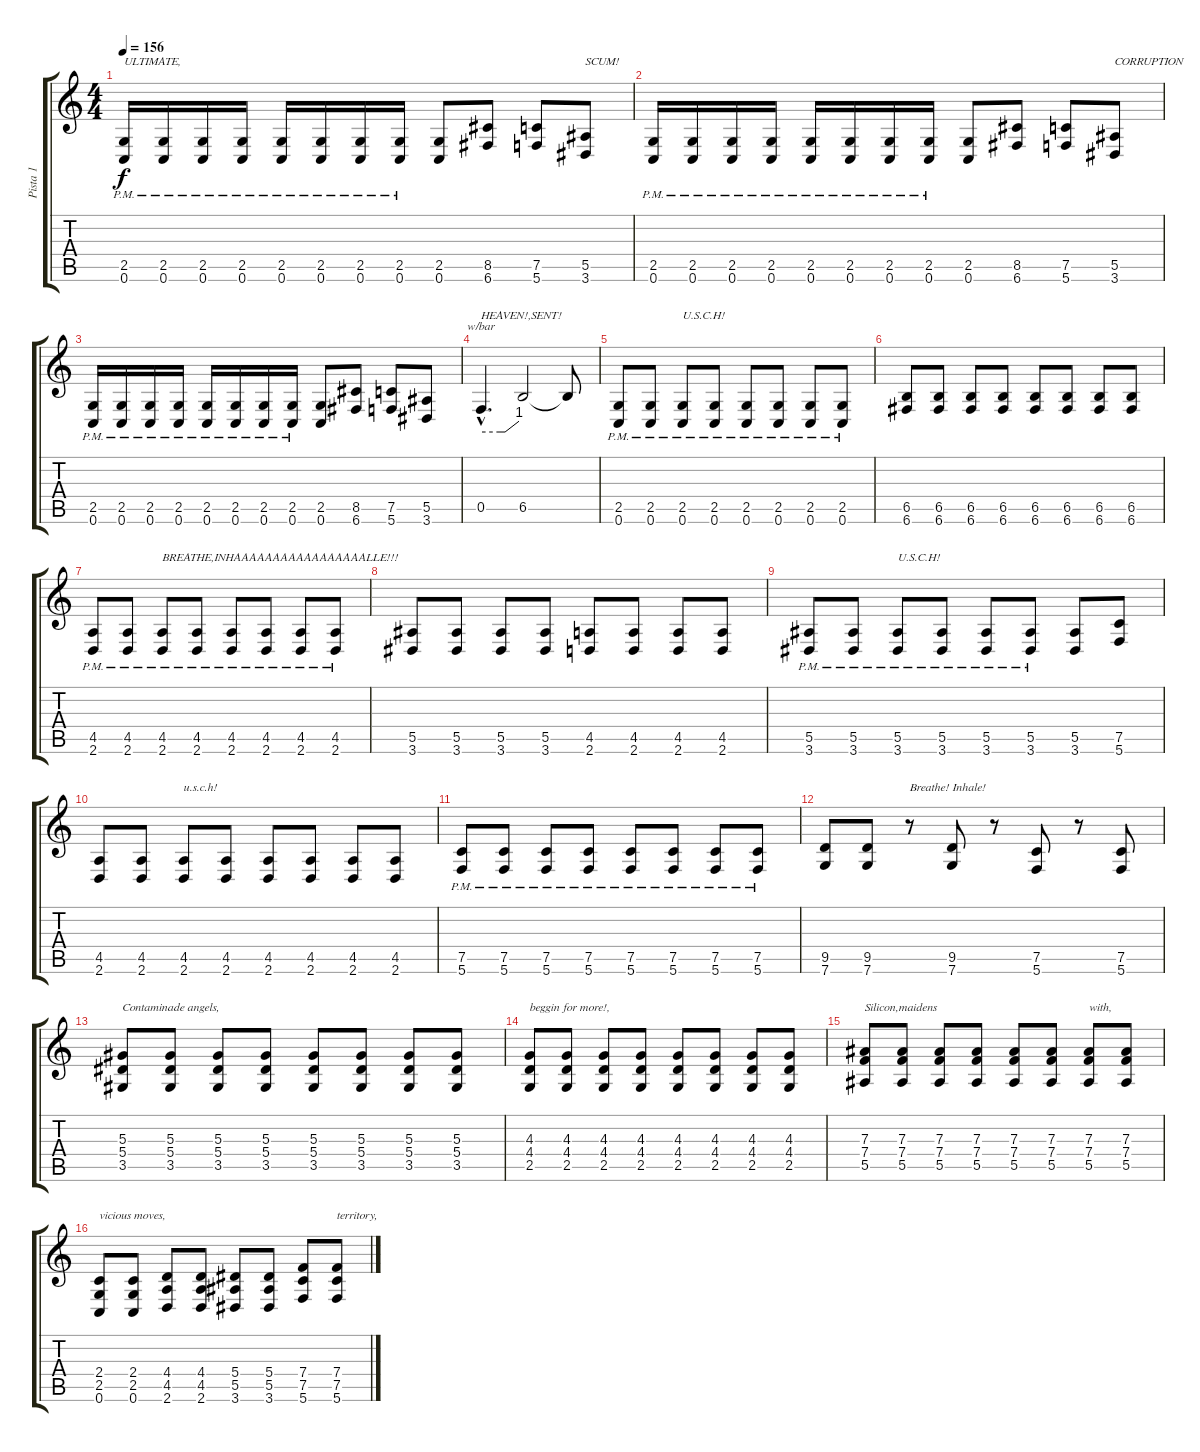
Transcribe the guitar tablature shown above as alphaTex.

\track ("Pista 1" "Pista 1") {instrument distortionguitar}
\staff {score tabs}
\tuning (C4 G3 Eb3 Bb2 F2 C2) {hide}
\ts (4 4)
\tempo 156
\clef g2
\ks c
(2.5{pm} 0.6{pm}).16{txt "ULTIMATE," dy f} (2.5{pm} 0.6{pm}).16 (2.5{pm} 0.6{pm}).16 (2.5{pm} 0.6{pm}).16 (2.5{pm} 0.6{pm}).16 (2.5{pm} 0.6{pm}).16 (2.5{pm} 0.6{pm}).16 (2.5{pm} 0.6{pm}).16 (2.5 0.6).8 (8.5 6.6).8 (7.5 5.6).8 (5.5 3.6).8{txt "SCUM!"} |
(2.5{pm} 0.6{pm}).16 (2.5{pm} 0.6{pm}).16 (2.5{pm} 0.6{pm}).16 (2.5{pm} 0.6{pm}).16 (2.5{pm} 0.6{pm}).16 (2.5{pm} 0.6{pm}).16 (2.5{pm} 0.6{pm}).16 (2.5{pm} 0.6{pm}).16 (2.5 0.6).8 (8.5 6.6).8 (7.5 5.6).8 (5.5 3.6).8{txt "CORRUPTION"} |
(2.5{pm} 0.6{pm}).16 (2.5{pm} 0.6{pm}).16 (2.5{pm} 0.6{pm}).16 (2.5{pm} 0.6{pm}).16 (2.5{pm} 0.6{pm}).16 (2.5{pm} 0.6{pm}).16 (2.5{pm} 0.6{pm}).16 (2.5{pm} 0.6{pm}).16 (2.5 0.6).8 (8.5 6.6).8 (7.5 5.6).8 (5.5 3.6).8 |
0.5{hac}.4{d tbe (custom default 0 0 30 0 38 0 60 4) txt "HEAVEN!,SENT!"} 6.5.2 6.5{t}.8 |
(2.5{pm} 0.6{pm}).8 (2.5{pm} 0.6{pm}).8 (2.5{pm} 0.6{pm}).8{txt "U.S.C.H!"} (2.5{pm} 0.6{pm}).8 (2.5{pm} 0.6{pm}).8 (2.5{pm} 0.6{pm}).8 (2.5{pm} 0.6{pm}).8 (2.5{pm} 0.6{pm}).8 |
(6.5 6.6).8 (6.5 6.6).8 (6.5 6.6).8 (6.5 6.6).8 (6.5 6.6).8 (6.5 6.6).8 (6.5 6.6).8 (6.5 6.6).8 |
(4.5{pm} 2.6{pm}).8 (4.5{pm} 2.6{pm}).8 (4.5{pm} 2.6{pm}).8{txt "BREATHE,INHAAAAAAAAAAAAAAAAALLE!!!"} (4.5{pm} 2.6{pm}).8 (4.5{pm} 2.6{pm}).8 (4.5{pm} 2.6{pm}).8 (4.5{pm} 2.6{pm}).8 (4.5{pm} 2.6{pm}).8 |
(5.5 3.6).8 (5.5 3.6).8 (5.5 3.6).8 (5.5 3.6).8 (4.5 2.6).8 (4.5 2.6).8 (4.5 2.6).8 (4.5 2.6).8 |
(5.5{pm} 3.6{pm}).8 (5.5{pm} 3.6{pm}).8 (5.5{pm} 3.6{pm}).8{txt "U.S.C.H!"} (5.5{pm} 3.6{pm}).8 (5.5{pm} 3.6{pm}).8 (5.5{pm} 3.6{pm}).8 (5.5 3.6).8 (7.5 5.6).8 |
(4.5 2.6).8 (4.5 2.6).8 (4.5 2.6).8{txt "u.s.c.h!"} (4.5 2.6).8 (4.5 2.6).8 (4.5 2.6).8 (4.5 2.6).8 (4.5 2.6).8 |
(7.5{pm} 5.6{pm}).8 (7.5{pm} 5.6{pm}).8 (7.5{pm} 5.6{pm}).8 (7.5{pm} 5.6{pm}).8 (7.5{pm} 5.6{pm}).8 (7.5{pm} 5.6{pm}).8 (7.5{pm} 5.6{pm}).8 (7.5{pm} 5.6{pm}).8 |
(9.5 7.6).8 (9.5 7.6).8 r.8{txt "Breathe! Inhale!"} (9.5 7.6).8 r.8 (7.5 5.6).8 r.8 (7.5 5.6).8 |
(5.3 5.4 3.5).8{txt "Contaminade angels,"} (5.3 5.4 3.5).8 (5.3 5.4 3.5).8 (5.3 5.4 3.5).8 (5.3 5.4 3.5).8 (5.3 5.4 3.5).8 (5.3 5.4 3.5).8 (5.3 5.4 3.5).8 |
(4.3 4.4 2.5).8{txt "beggin for more!,"} (4.3 4.4 2.5).8 (4.3 4.4 2.5).8 (4.3 4.4 2.5).8 (4.3 4.4 2.5).8 (4.3 4.4 2.5).8 (4.3 4.4 2.5).8 (4.3 4.4 2.5).8 |
(7.3 7.4 5.5).8{txt "Silicon,maidens"} (7.3 7.4 5.5).8 (7.3 7.4 5.5).8 (7.3 7.4 5.5).8 (7.3 7.4 5.5).8 (7.3 7.4 5.5).8 (7.3 7.4 5.5).8{txt "with,"} (7.3 7.4 5.5).8 |
(2.4 2.5 0.6).8{txt "vicious moves,"} (2.4 2.5 0.6).8 (4.4 4.5 2.6).8 (4.4 4.5 2.6).8 (5.4 5.5 3.6).8 (5.4 5.5 3.6).8 (7.4 7.5 5.6).8 (7.4 7.5 5.6).8{txt "territory,"}
